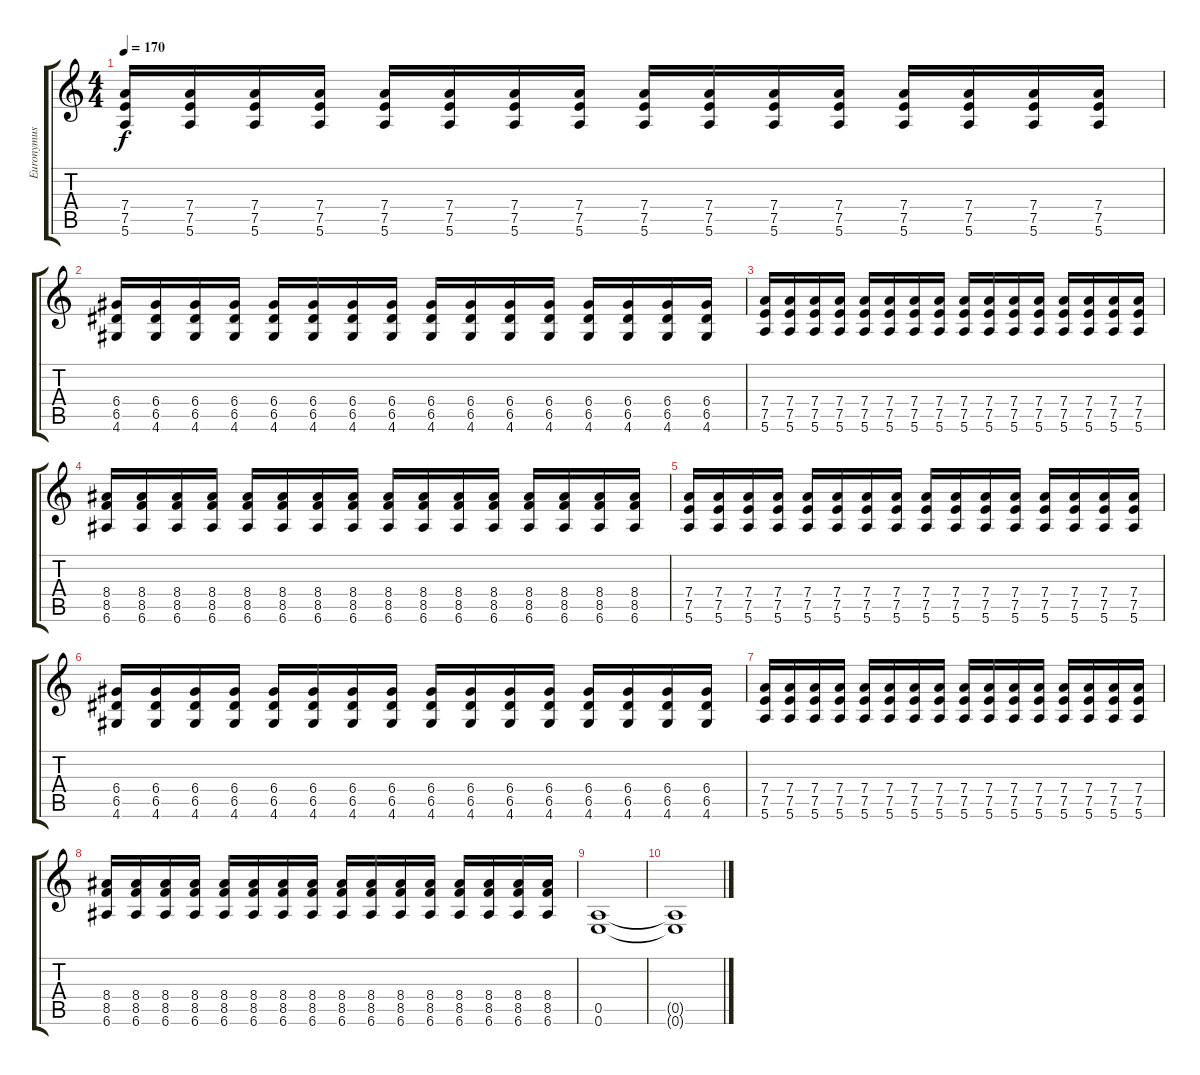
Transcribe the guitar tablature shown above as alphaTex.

\track ("Euronymus (Guitar 1)" "Euronymus ") {instrument distortionguitar}
\staff {score tabs}
\tuning (E4 B3 G3 D3 A2 E2) {hide}
\ts (4 4)
\tempo 170
\clef g2
\ks c
(7.4 7.5 5.6).16{dy f} (7.4 7.5 5.6).16 (7.4 7.5 5.6).16 (7.4 7.5 5.6).16 (7.4 7.5 5.6).16 (7.4 7.5 5.6).16 (7.4 7.5 5.6).16 (7.4 7.5 5.6).16 (7.4 7.5 5.6).16 (7.4 7.5 5.6).16 (7.4 7.5 5.6).16 (7.4 7.5 5.6).16 (7.4 7.5 5.6).16 (7.4 7.5 5.6).16 (7.4 7.5 5.6).16 (7.4 7.5 5.6).16 |
(6.4 6.5 4.6).16 (6.4 6.5 4.6).16 (6.4 6.5 4.6).16 (6.4 6.5 4.6).16 (6.4 6.5 4.6).16 (6.4 6.5 4.6).16 (6.4 6.5 4.6).16 (6.4 6.5 4.6).16 (6.4 6.5 4.6).16 (6.4 6.5 4.6).16 (6.4 6.5 4.6).16 (6.4 6.5 4.6).16 (6.4 6.5 4.6).16 (6.4 6.5 4.6).16 (6.4 6.5 4.6).16 (6.4 6.5 4.6).16 |
(7.4 7.5 5.6).16 (7.4 7.5 5.6).16 (7.4 7.5 5.6).16 (7.4 7.5 5.6).16 (7.4 7.5 5.6).16 (7.4 7.5 5.6).16 (7.4 7.5 5.6).16 (7.4 7.5 5.6).16 (7.4 7.5 5.6).16 (7.4 7.5 5.6).16 (7.4 7.5 5.6).16 (7.4 7.5 5.6).16 (7.4 7.5 5.6).16 (7.4 7.5 5.6).16 (7.4 7.5 5.6).16 (7.4 7.5 5.6).16 |
(8.4 8.5 6.6).16 (8.4 8.5 6.6).16 (8.4 8.5 6.6).16 (8.4 8.5 6.6).16 (8.4 8.5 6.6).16 (8.4 8.5 6.6).16 (8.4 8.5 6.6).16 (8.4 8.5 6.6).16 (8.4 8.5 6.6).16 (8.4 8.5 6.6).16 (8.4 8.5 6.6).16 (8.4 8.5 6.6).16 (8.4 8.5 6.6).16 (8.4 8.5 6.6).16 (8.4 8.5 6.6).16 (8.4 8.5 6.6).16 |
(7.4 7.5 5.6).16 (7.4 7.5 5.6).16 (7.4 7.5 5.6).16 (7.4 7.5 5.6).16 (7.4 7.5 5.6).16 (7.4 7.5 5.6).16 (7.4 7.5 5.6).16 (7.4 7.5 5.6).16 (7.4 7.5 5.6).16 (7.4 7.5 5.6).16 (7.4 7.5 5.6).16 (7.4 7.5 5.6).16 (7.4 7.5 5.6).16 (7.4 7.5 5.6).16 (7.4 7.5 5.6).16 (7.4 7.5 5.6).16 |
(6.4 6.5 4.6).16 (6.4 6.5 4.6).16 (6.4 6.5 4.6).16 (6.4 6.5 4.6).16 (6.4 6.5 4.6).16 (6.4 6.5 4.6).16 (6.4 6.5 4.6).16 (6.4 6.5 4.6).16 (6.4 6.5 4.6).16 (6.4 6.5 4.6).16 (6.4 6.5 4.6).16 (6.4 6.5 4.6).16 (6.4 6.5 4.6).16 (6.4 6.5 4.6).16 (6.4 6.5 4.6).16 (6.4 6.5 4.6).16 |
(7.4 7.5 5.6).16 (7.4 7.5 5.6).16 (7.4 7.5 5.6).16 (7.4 7.5 5.6).16 (7.4 7.5 5.6).16 (7.4 7.5 5.6).16 (7.4 7.5 5.6).16 (7.4 7.5 5.6).16 (7.4 7.5 5.6).16 (7.4 7.5 5.6).16 (7.4 7.5 5.6).16 (7.4 7.5 5.6).16 (7.4 7.5 5.6).16 (7.4 7.5 5.6).16 (7.4 7.5 5.6).16 (7.4 7.5 5.6).16 |
(8.4 8.5 6.6).16 (8.4 8.5 6.6).16 (8.4 8.5 6.6).16 (8.4 8.5 6.6).16 (8.4 8.5 6.6).16 (8.4 8.5 6.6).16 (8.4 8.5 6.6).16 (8.4 8.5 6.6).16 (8.4 8.5 6.6).16 (8.4 8.5 6.6).16 (8.4 8.5 6.6).16 (8.4 8.5 6.6).16 (8.4 8.5 6.6).16 (8.4 8.5 6.6).16 (8.4 8.5 6.6).16 (8.4 8.5 6.6).16 |
(0.5 0.6).1 |
(0.5{t} 0.6{t}).1
